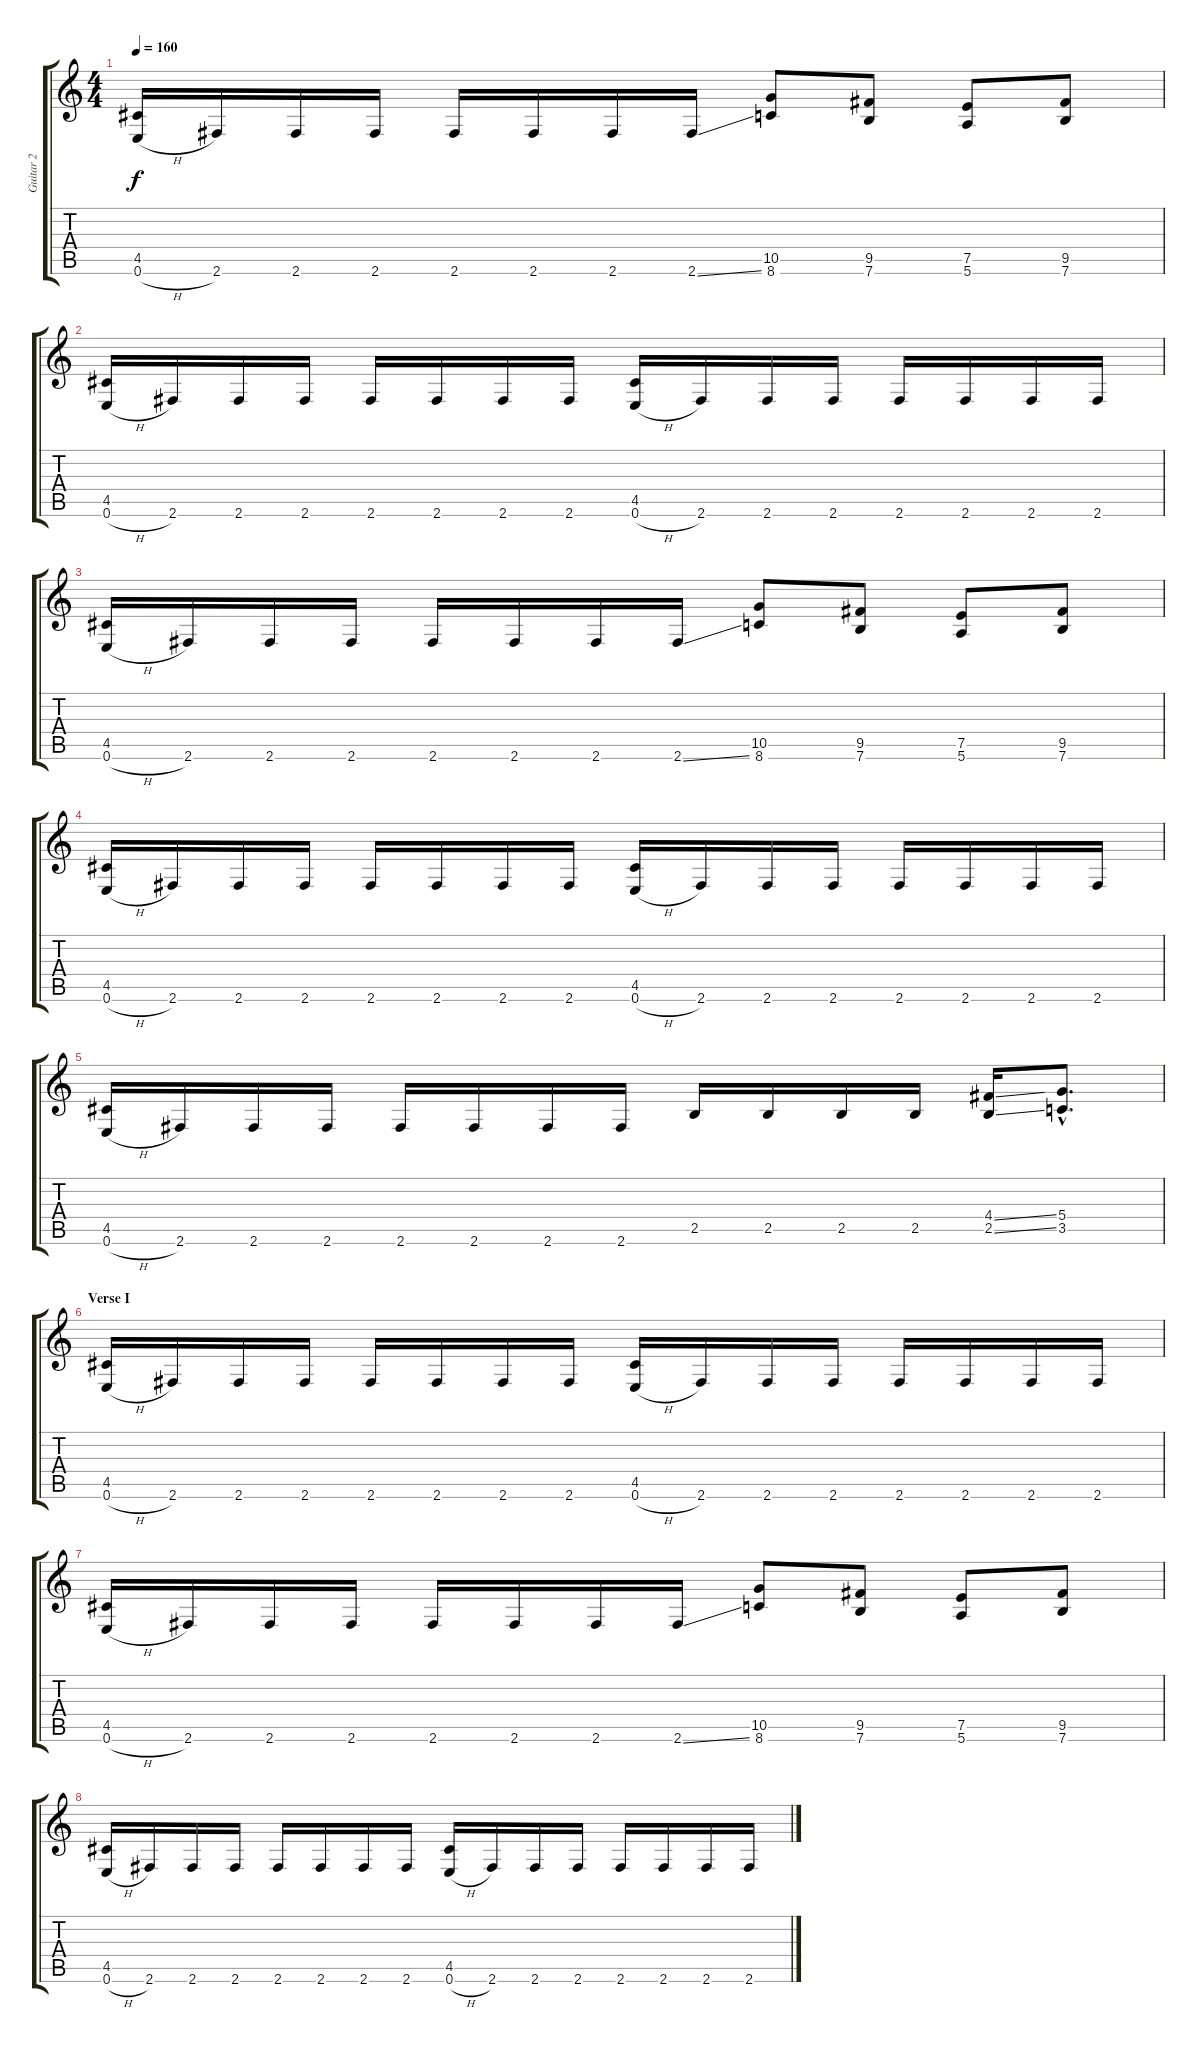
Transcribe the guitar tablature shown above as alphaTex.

\track ("Guitar 2" "Guitar 2") {instrument overdrivenguitar}
\staff {score tabs}
\tuning (E4 B3 G3 D3 A2 E2) {hide}
\ts (4 4)
\tempo 160
\clef g2
\ks c
(4.5 0.6{h}).16{dy f} 2.6.16 2.6.16 2.6.16 2.6.16 2.6.16 2.6.16 2.6{ss}.16 (10.5 8.6).8 (9.5 7.6).8 (7.5 5.6).8 (9.5 7.6).8 |
(4.5 0.6{h}).16 2.6.16 2.6.16 2.6.16 2.6.16 2.6.16 2.6.16 2.6.16 (4.5 0.6{h}).16 2.6.16 2.6.16 2.6.16 2.6.16 2.6.16 2.6.16 2.6.16 |
(4.5 0.6{h}).16 2.6.16 2.6.16 2.6.16 2.6.16 2.6.16 2.6.16 2.6{ss}.16 (10.5 8.6).8 (9.5 7.6).8 (7.5 5.6).8 (9.5 7.6).8 |
(4.5 0.6{h}).16 2.6.16 2.6.16 2.6.16 2.6.16 2.6.16 2.6.16 2.6.16 (4.5 0.6{h}).16 2.6.16 2.6.16 2.6.16 2.6.16 2.6.16 2.6.16 2.6.16 |
(4.5 0.6{h}).16 2.6.16 2.6.16 2.6.16 2.6.16 2.6.16 2.6.16 2.6.16 2.5.16 2.5.16 2.5.16 2.5.16 (4.4{ss} 2.5{ss}).16 (5.4{hac} 3.5{hac}).8{d} |
\section ("" "Verse I")
(4.5 0.6{h}).16 2.6.16 2.6.16 2.6.16 2.6.16 2.6.16 2.6.16 2.6.16 (4.5 0.6{h}).16 2.6.16 2.6.16 2.6.16 2.6.16 2.6.16 2.6.16 2.6.16 |
(4.5 0.6{h}).16 2.6.16 2.6.16 2.6.16 2.6.16 2.6.16 2.6.16 2.6{ss}.16 (10.5 8.6).8 (9.5 7.6).8 (7.5 5.6).8 (9.5 7.6).8 |
(4.5 0.6{h}).16 2.6.16 2.6.16 2.6.16 2.6.16 2.6.16 2.6.16 2.6.16 (4.5 0.6{h}).16 2.6.16 2.6.16 2.6.16 2.6.16 2.6.16 2.6.16 2.6.16
